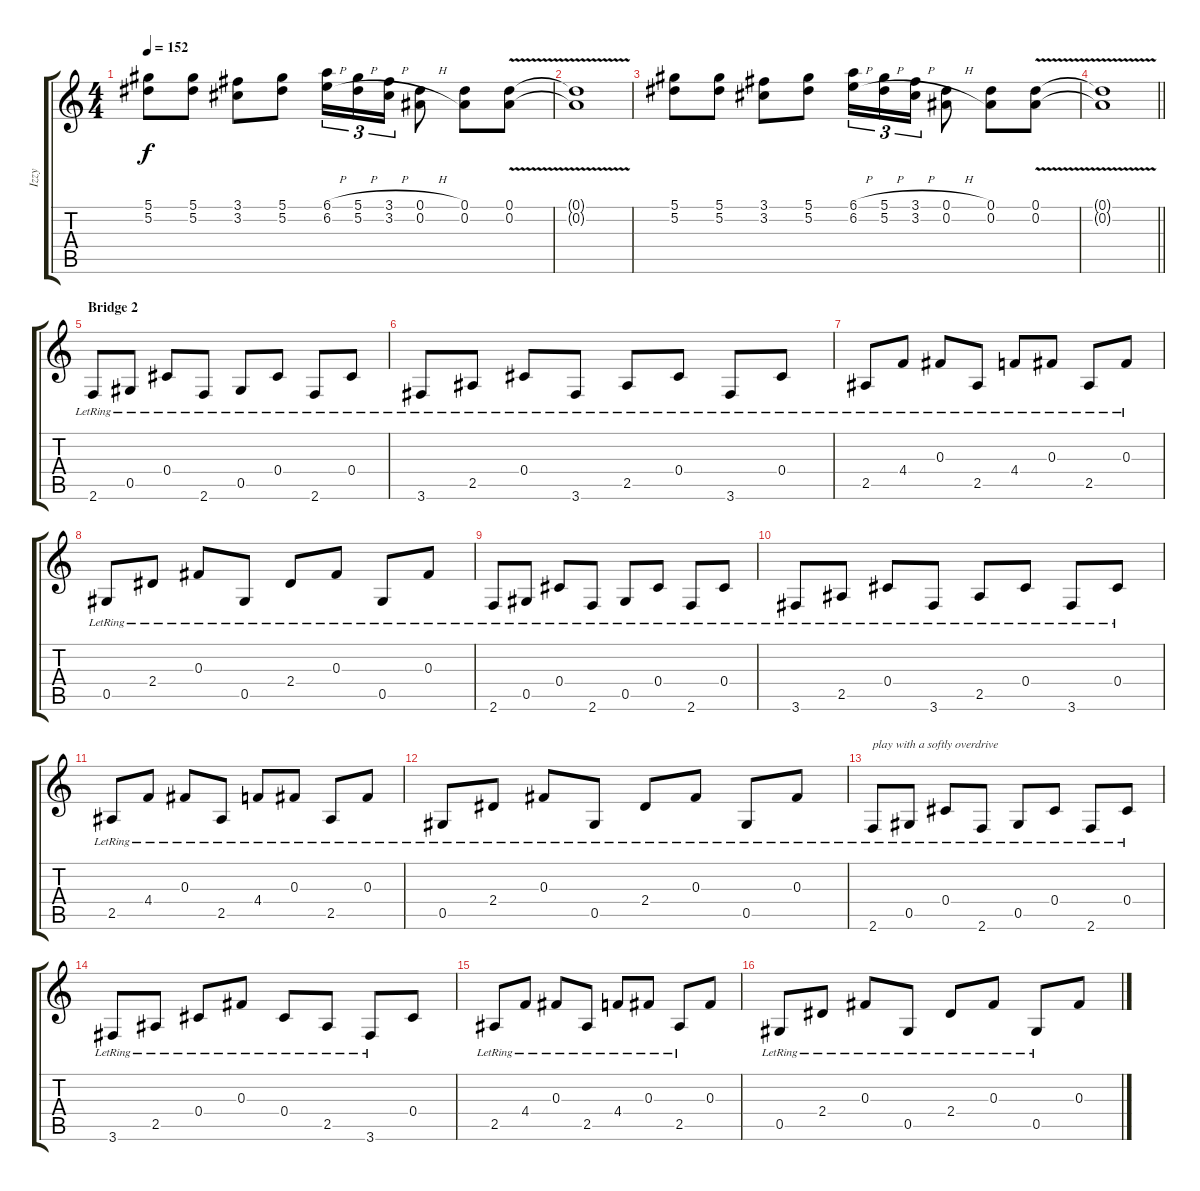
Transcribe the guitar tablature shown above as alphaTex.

\track ("Izzy" "Izzy") {instrument overdrivenguitar}
\staff {score tabs}
\tuning (Eb4 Bb3 Gb3 Db3 Ab2 Eb2) {hide}
\ts (4 4)
\tempo 152
\clef g2
\ks c
(5.1 5.2).8{dy f} (5.1 5.2).8 (3.1 3.2).8 (5.1 5.2).8 (6.1{h} 6.2{h}).16{tu (3 2)} (5.1{h} 5.2{h}).16{tu (3 2)} (3.1{h} 3.2{h}).16{tu (3 2)} (0.1{h} 0.2{h}).8 (0.1 0.2).8 (0.1{v} 0.2{v}).8 |
(0.1{t} 0.2{t}).1 |
(5.1 5.2).8 (5.1 5.2).8 (3.1 3.2).8 (5.1 5.2).8 (6.1{h} 6.2{h}).16{tu (3 2)} (5.1{h} 5.2{h}).16{tu (3 2)} (3.1{h} 3.2{h}).16{tu (3 2)} (0.1{h} 0.2{h}).8 (0.1 0.2).8 (0.1{v} 0.2{v}).8 |
\barLineRight lightlight
(0.1{t} 0.2{t}).1 |
\section ("" "Bridge 2")
2.6{lr}.8{instrument electricguitarclean} 0.5{lr}.8 0.4{lr}.8 2.6{lr}.8 0.5{lr}.8 0.4{lr}.8 2.6{lr}.8 0.4{lr}.8 |
3.6{lr}.8 2.5{lr}.8 0.4{lr}.8 3.6{lr}.8 2.5{lr}.8 0.4{lr}.8 3.6{lr}.8 0.4{lr}.8 |
2.5{lr}.8 4.4{lr}.8 0.3{lr}.8 2.5{lr}.8 4.4{lr}.8 0.3{lr}.8 2.5{lr}.8 0.3{lr}.8 |
0.5{lr}.8 2.4{lr}.8 0.3{lr}.8 0.5{lr}.8 2.4{lr}.8 0.3{lr}.8 0.5{lr}.8 0.3{lr}.8 |
2.6{lr}.8{instrument electricguitarclean} 0.5{lr}.8 0.4{lr}.8 2.6{lr}.8 0.5{lr}.8 0.4{lr}.8 2.6{lr}.8 0.4{lr}.8 |
3.6{lr}.8 2.5{lr}.8 0.4{lr}.8 3.6{lr}.8 2.5{lr}.8 0.4{lr}.8 3.6{lr}.8 0.4{lr}.8 |
2.5{lr}.8 4.4{lr}.8 0.3{lr}.8 2.5{lr}.8 4.4{lr}.8 0.3{lr}.8 2.5{lr}.8 0.3{lr}.8 |
0.5{lr}.8 2.4{lr}.8 0.3{lr}.8 0.5{lr}.8 2.4{lr}.8 0.3{lr}.8 0.5{lr}.8 0.3{lr}.8 |
2.6{lr}.8{txt "play with a softly overdrive" volume 16 instrument overdrivenguitar} 0.5{lr}.8 0.4{lr}.8 2.6{lr}.8 0.5{lr}.8 0.4{lr}.8 2.6{lr}.8 0.4{lr}.8 |
3.6{lr}.8 2.5{lr}.8 0.4{lr}.8 0.3{lr}.8 0.4{lr}.8 2.5{lr}.8 3.6{lr}.8 0.4.8 |
2.5{lr}.8 4.4{lr}.8 0.3{lr}.8 2.5{lr}.8 4.4{lr}.8 0.3{lr}.8 2.5{lr}.8 0.3.8 |
0.5{lr}.8 2.4{lr}.8 0.3{lr}.8 0.5{lr}.8 2.4{lr}.8 0.3{lr}.8 0.5{lr}.8 0.3.8
